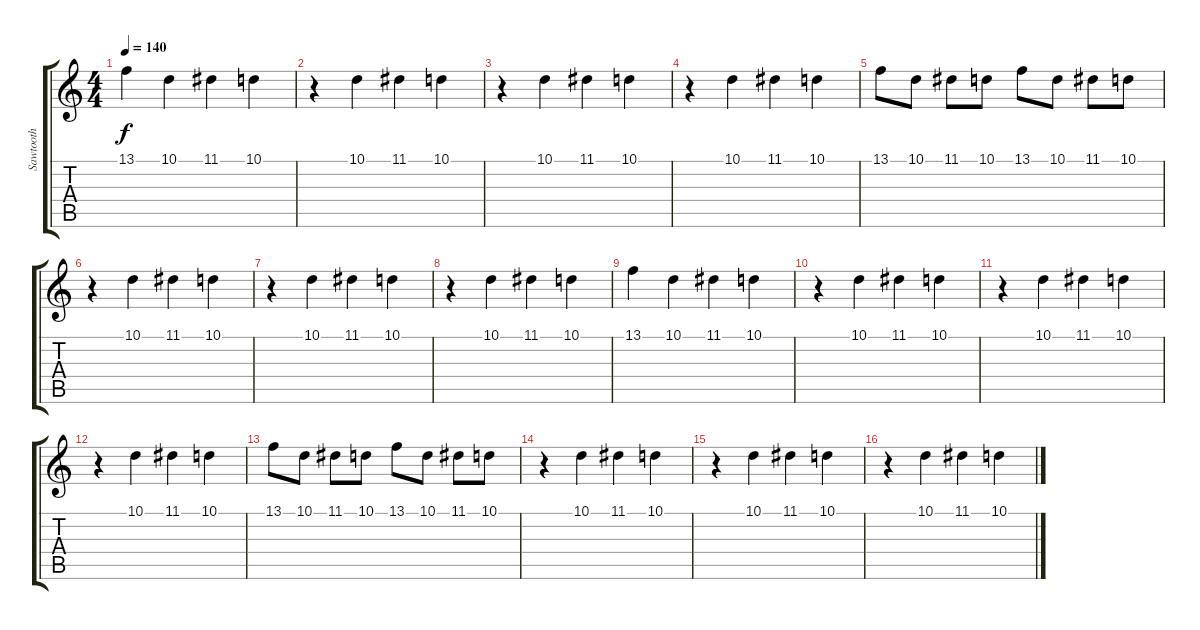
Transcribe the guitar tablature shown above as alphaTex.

\track ("Sawtooth" "Sawtooth") {instrument lead2sawtooth}
\staff {score tabs}
\tuning (E4 B3 G3 D3 A2 E2) {hide}
\ts (4 4)
\tempo 140
\clef g2
\ks c
13.1.4{dy f} 10.1.4 11.1.4 10.1.4 |
r.4 10.1.4 11.1.4 10.1.4 |
r.4 10.1.4 11.1.4 10.1.4 |
r.4 10.1.4 11.1.4 10.1.4 |
13.1.8 10.1.8 11.1.8 10.1.8 13.1.8 10.1.8 11.1.8 10.1.8 |
r.4 10.1.4 11.1.4 10.1.4 |
r.4 10.1.4 11.1.4 10.1.4 |
r.4 10.1.4 11.1.4 10.1.4 |
13.1.4 10.1.4 11.1.4 10.1.4 |
r.4 10.1.4 11.1.4 10.1.4 |
r.4 10.1.4 11.1.4 10.1.4 |
r.4 10.1.4 11.1.4 10.1.4 |
13.1.8 10.1.8 11.1.8 10.1.8 13.1.8 10.1.8 11.1.8 10.1.8 |
r.4 10.1.4 11.1.4 10.1.4 |
r.4 10.1.4 11.1.4 10.1.4 |
r.4 10.1.4 11.1.4 10.1.4
